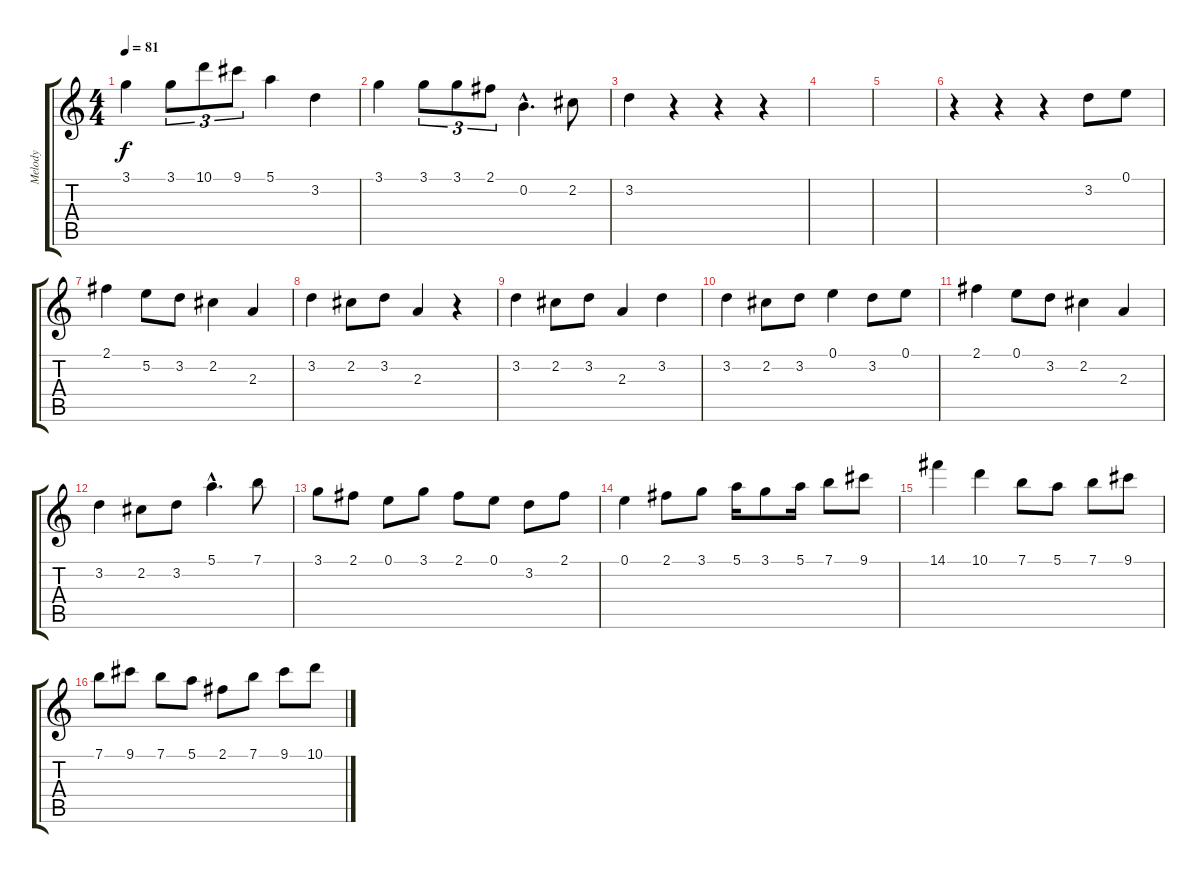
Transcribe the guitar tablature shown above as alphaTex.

\track ("Melody" "Melody") {instrument acousticguitarsteel}
\staff {score tabs}
\tuning (E4 B3 G3 D3 A2 E2) {hide}
\ts (4 4)
\tempo 81
\clef g2
\ks c
3.1.4{dy f} 3.1.8{tu (3 2)} 10.1.8{tu (3 2)} 9.1.8{tu (3 2)} 5.1.4 3.2.4 |
3.1.4 3.1.8{tu (3 2)} 3.1.8{tu (3 2)} 2.1.8{tu (3 2)} 0.2{hac}.4{d} 2.2.8 |
3.2.4 r.4 r.4 r.4 |
|
|
r.4 r.4 r.4 3.2.8 0.1.8 |
2.1.4 5.2.8 3.2.8 2.2.4 2.3.4 |
3.2.4 2.2.8 3.2.8 2.3.4 r.4 |
3.2.4 2.2.8 3.2.8 2.3.4 3.2.4 |
3.2.4 2.2.8 3.2.8 0.1.4 3.2.8 0.1.8 |
2.1.4 0.1.8 3.2.8 2.2.4 2.3.4 |
3.2.4 2.2.8 3.2.8 5.1{hac}.4{d} 7.1.8 |
3.1.8 2.1.8 0.1.8 3.1.8 2.1.8 0.1.8 3.2.8 2.1.8 |
0.1.4 2.1.8 3.1.8 5.1.16 3.1.8 5.1.16 7.1.8 9.1.8 |
14.1.4 10.1.4 7.1.8 5.1.8 7.1.8 9.1.8 |
7.1.8 9.1.8 7.1.8 5.1.8 2.1.8 7.1.8 9.1.8 10.1.8
